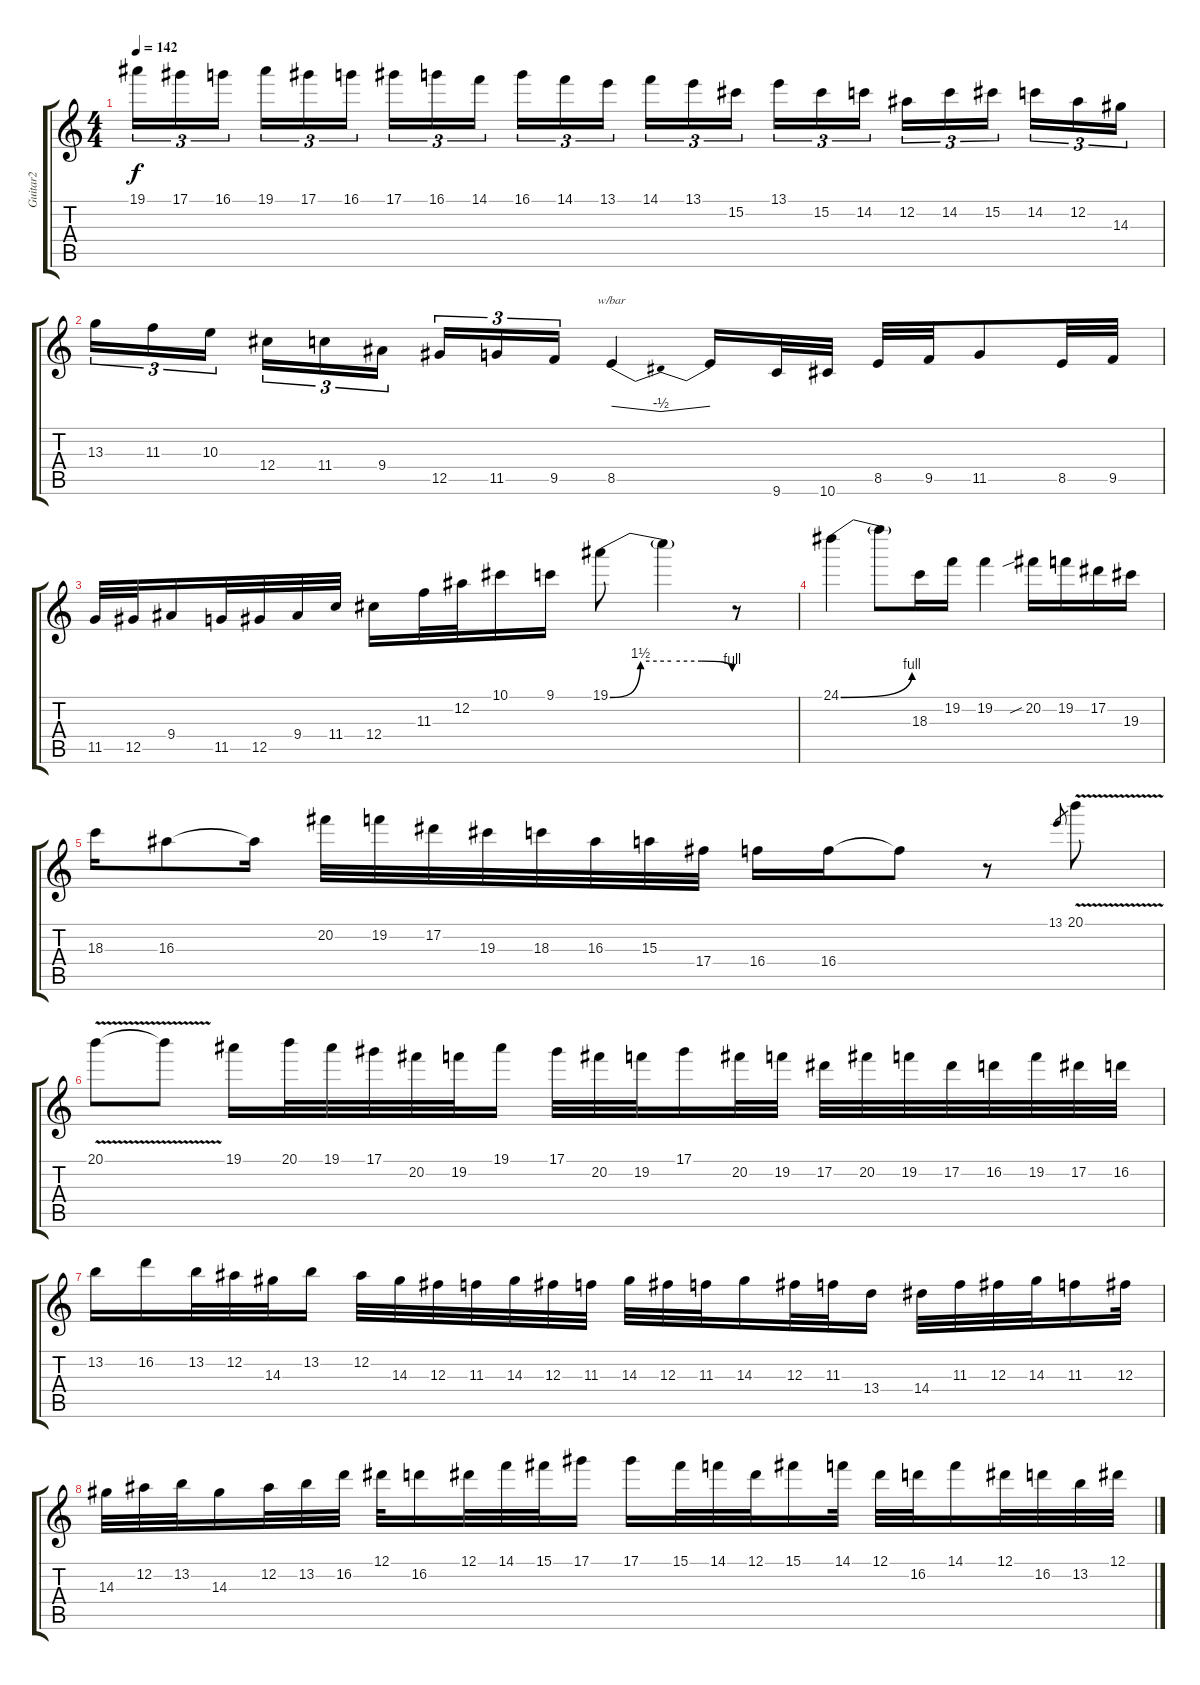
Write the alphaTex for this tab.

\track ("Guitar2" "Guitar2") {instrument distortionguitar}
\staff {score tabs}
\tuning (Eb4 Bb3 Gb3 Db3 Ab2 Eb2) {hide}
\ts (4 4)
\tempo 142
\clef g2
\ks c
19.1.16{tu (3 2) dy f} 17.1.16{tu (3 2)} 16.1.16{tu (3 2)} 19.1.16{tu (3 2)} 17.1.16{tu (3 2)} 16.1.16{tu (3 2)} 17.1.16{tu (3 2)} 16.1.16{tu (3 2)} 14.1.16{tu (3 2)} 16.1.16{tu (3 2)} 14.1.16{tu (3 2)} 13.1.16{tu (3 2)} 14.1.16{tu (3 2)} 13.1.16{tu (3 2)} 15.2.16{tu (3 2)} 13.1.16{tu (3 2)} 15.2.16{tu (3 2)} 14.2.16{tu (3 2)} 12.2.16{tu (3 2)} 14.2.16{tu (3 2)} 15.2.16{tu (3 2)} 14.2.16{tu (3 2)} 12.2.16{tu (3 2)} 14.3.16{tu (3 2)} |
13.3.16{tu (3 2)} 11.3.16{tu (3 2)} 10.3.16{tu (3 2)} 12.4.16{tu (3 2)} 11.4.16{tu (3 2)} 9.4.16{tu (3 2)} 12.5.16{tu (3 2)} 11.5.16{tu (3 2)} 9.5.16{tu (3 2)} 8.5.4{tbe (dip default 0 0 30 -2 60 0)} 8.5{t}.16 9.6.32 10.6.32 8.5.32 9.5.32 11.5.8 8.5.32 9.5.32 |
11.5.32 12.5.32 9.4.16 11.5.32 12.5.32 9.4.32 11.4.32 12.4.16 11.3.32 12.2.32 10.1.16 9.1.16 19.1{be (custom 0 0 15 6 30 6 45 6 60 4)}.8 19.1{t}.4 r.8 |
24.1{be (bend 0 0 60 4)}.4 24.1{t}.8 18.3.16 19.2.16 19.2.4 20.2{sib}.16 19.2.16 17.2.16 19.3.16 |
18.3.16 16.3.8 16.3{t}.16 20.2.32 19.2.32 17.2.32 19.3.32 18.3.32 16.3.32 15.3.32 17.4.32 16.4.16 16.4.16 16.4{t}.8 r.8 13.1.8{gr} 20.1{v}.8 |
20.1{v}.8 20.1{t}.8 19.1.16 20.1.32 19.1.32 17.1.32 20.2.32 19.2.32 19.1.16 17.1.32 20.2.32 19.2.32 17.1.16 20.2.32 19.2.32 17.2.32 20.2.32 19.2.32 17.2.32 16.2.32 19.2.32 17.2.32 16.2.32 |
13.2.16 16.2.16 13.2.32 12.2.32 14.3.32 13.2.16 12.2.32 14.3.32 12.3.32 11.3.32 14.3.32 12.3.32 11.3.32 14.3.32 12.3.32 11.3.32 14.3.16 12.3.32 11.3.32 13.4.16 14.4.32 11.3.32 12.3.32 14.3.32 11.3.16 12.3.32 |
14.3.32 12.2.32 13.2.32 14.3.16 12.2.32 13.2.32 16.2.32 12.1.32 16.2.16 12.1.32 14.1.32 15.1.32 17.1.16 17.1.16 15.1.32 14.1.32 12.1.32 15.1.16 14.1.32 12.1.32 16.2.32 14.1.16 12.1.32 16.2.32 13.2.32 12.1.32
